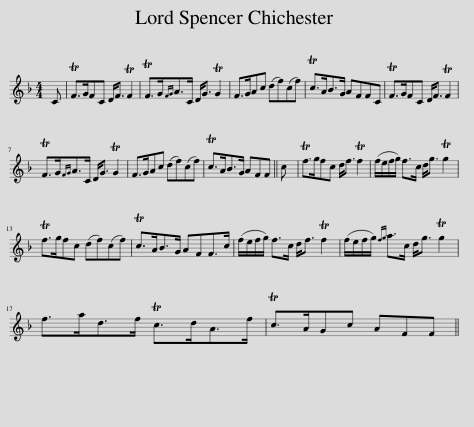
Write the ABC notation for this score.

X:1
L:1/8
M:4/4
I:linebreak $
K:F
V:1 treble
V:1
 C | TF>GFC D<F TF2 | TF>G{FG}A>C D<G TG2 | F>GAc (df)(cf) | Tc>AB>G AFFC | %5
 TF>GFC D<F TF2 |$ TF>G{FG}A>C D<G TG2 | F>GAc (df)(cf) | Tc>AB>G AFF || c | %10
 Tf>gfc d<f Tf2 | (f/e/f/g/) f>c d<g Tg2 |$ Tf>gfc (df)(cf) | Tc>AB>G AFF>c | (f/e/f/g/) f>c d<f Tf2 | %15
 (f/e/f/g/){fg} a>c d<g Tg2 |$ f>ad>f Tc>dA>f | Tc>AGc AFF || %18
